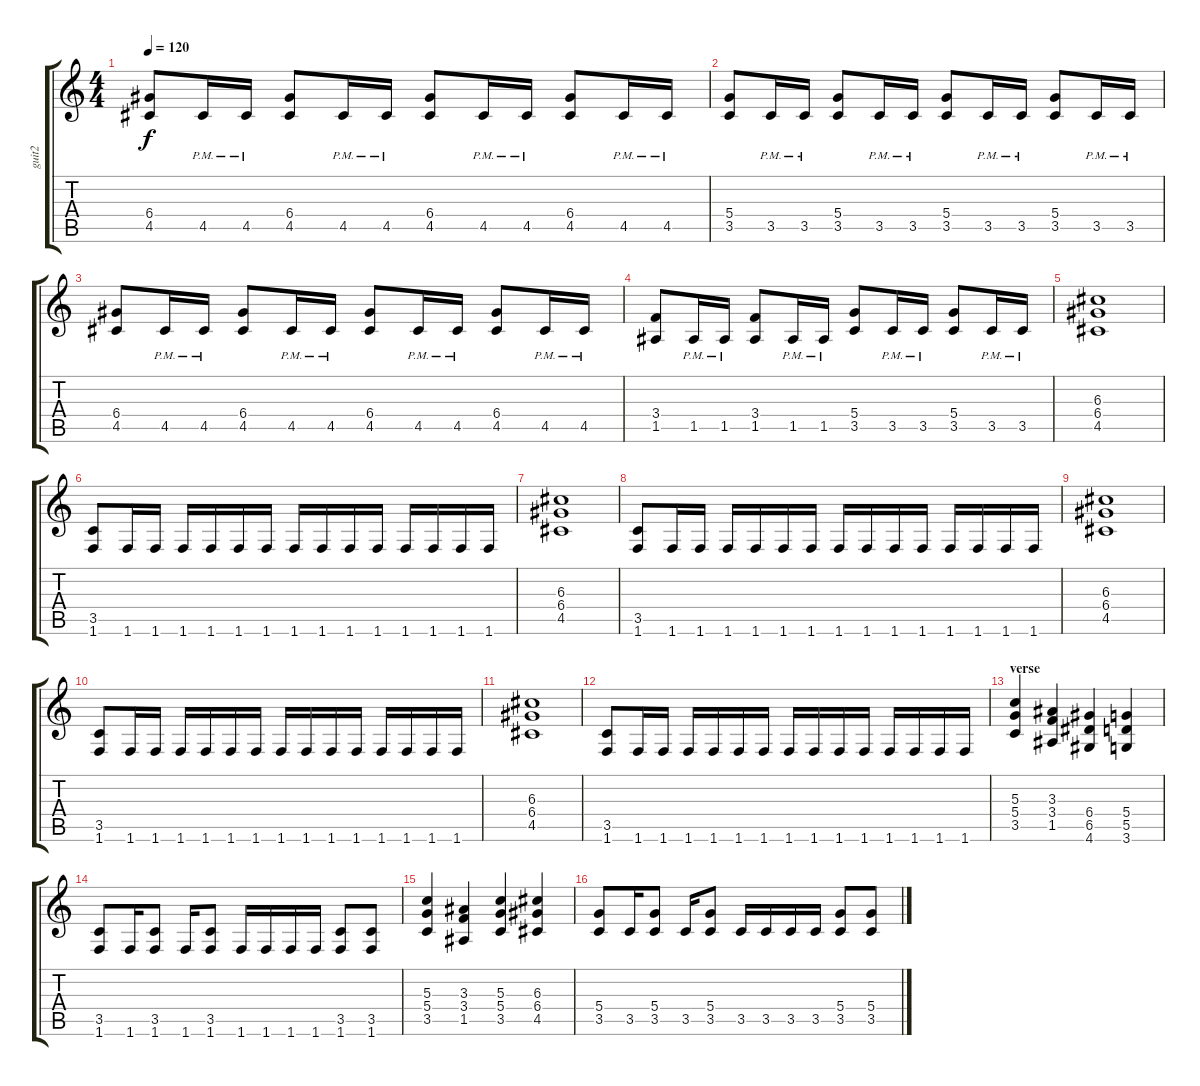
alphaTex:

\track ("guit2" "guit2") {instrument distortionguitar}
\staff {score tabs}
\tuning (E4 B3 G3 D3 A2 E2) {hide}
\ts (4 4)
\tempo 120
\clef g2
\ks c
(6.4 4.5).8{dy f} 4.5{pm}.16 4.5{pm}.16 (6.4 4.5).8 4.5{pm}.16 4.5{pm}.16 (6.4 4.5).8 4.5{pm}.16 4.5{pm}.16 (6.4 4.5).8 4.5{pm}.16 4.5{pm}.16 |
(5.4 3.5).8 3.5{pm}.16 3.5{pm}.16 (5.4 3.5).8 3.5{pm}.16 3.5{pm}.16 (5.4 3.5).8 3.5{pm}.16 3.5{pm}.16 (5.4 3.5).8 3.5{pm}.16 3.5{pm}.16 |
(6.4 4.5).8 4.5{pm}.16 4.5{pm}.16 (6.4 4.5).8 4.5{pm}.16 4.5{pm}.16 (6.4 4.5).8 4.5{pm}.16 4.5{pm}.16 (6.4 4.5).8 4.5{pm}.16 4.5{pm}.16 |
(3.4 1.5).8 1.5{pm}.16 1.5{pm}.16 (3.4 1.5).8 1.5{pm}.16 1.5{pm}.16 (5.4 3.5).8 3.5{pm}.16 3.5{pm}.16 (5.4 3.5).8 3.5{pm}.16 3.5{pm}.16 |
(6.3 6.4 4.5).1 |
(3.5 1.6).8 1.6.16 1.6.16 1.6.16 1.6.16 1.6.16 1.6.16 1.6.16 1.6.16 1.6.16 1.6.16 1.6.16 1.6.16 1.6.16 1.6.16 |
(6.3 6.4 4.5).1 |
(3.5 1.6).8 1.6.16 1.6.16 1.6.16 1.6.16 1.6.16 1.6.16 1.6.16 1.6.16 1.6.16 1.6.16 1.6.16 1.6.16 1.6.16 1.6.16 |
(6.3 6.4 4.5).1 |
(3.5 1.6).8 1.6.16 1.6.16 1.6.16 1.6.16 1.6.16 1.6.16 1.6.16 1.6.16 1.6.16 1.6.16 1.6.16 1.6.16 1.6.16 1.6.16 |
(6.3 6.4 4.5).1 |
(3.5 1.6).8 1.6.16 1.6.16 1.6.16 1.6.16 1.6.16 1.6.16 1.6.16 1.6.16 1.6.16 1.6.16 1.6.16 1.6.16 1.6.16 1.6.16 |
\section ("" "verse")
(5.3 5.4 3.5).4 (3.3 3.4 1.5).4 (6.4 6.5 4.6).4 (5.4 5.5 3.6).4 |
(3.5 1.6).8 1.6.16 (3.5 1.6).8 1.6.16 (3.5 1.6).8 1.6.16 1.6.16 1.6.16 1.6.16 (3.5 1.6).8 (3.5 1.6).8 |
(5.3 5.4 3.5).4 (3.3 3.4 1.5).4 (5.3 5.4 3.5).4 (6.3 6.4 4.5).4 |
(5.4 3.5).8 3.5.16 (5.4 3.5).8 3.5.16 (5.4 3.5).8 3.5.16 3.5.16 3.5.16 3.5.16 (5.4 3.5).8 (5.4 3.5).8
